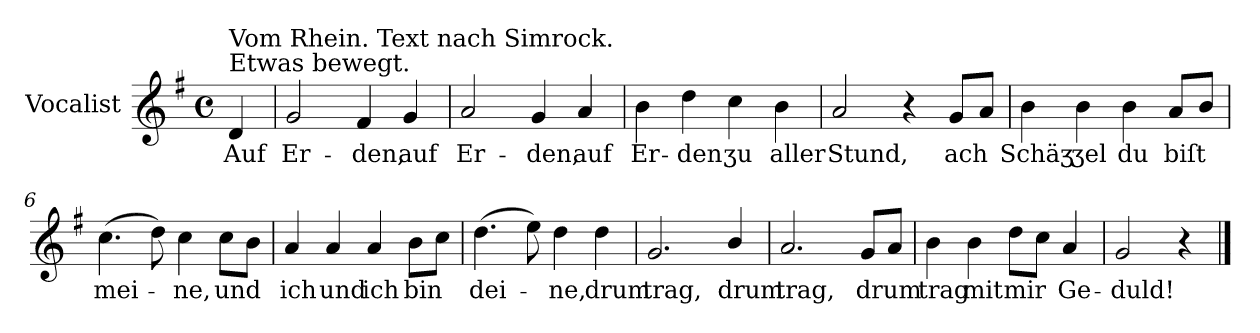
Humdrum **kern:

**kern	**text
*part1	*part1
*staff1	*staff1
*I"Vocalist	*
*k[f#]	*
*G:	*
*M4/4	*
*met(c)	*
=	=
!LO:TX:a:t=Etwas bewegt.	!
!LO:TX:a:t=Vom Rhein. Text nach Simrock.	!
4d	Auf
=1	=1
2g	Er-
4f#	-den,
4g	auf
=2	=2
2a	Er-
4g	-den,
4a	auf
=3	=3
4b	Er-
4dd	-den
4cc	ʒu
4b	aller
=4	=4
2a	Stund,
4r	.
8gL	ach
8aJ	.
=5	=5
4b	Schäʒ-
4b	-ʒel
4b	du
8aL	biſt
8bJ	.
=6	=6
(4.cc	mei-
8dd)	.
4cc	-ne,
8ccL	und
8bJ	.
=7	=7
4a	ich
4a	und
4a	ich
8bL	bin
8ccJ	.
=8	=8
(4.dd	dei-
8ee)	.
4dd	-ne,
4dd	drum
=9	=9
2.g	trag,
4b/	drum
=10	=10
2.a	trag,
8gL	drum
8aJ	.
=11	=11
4b	trag
4b	mit
8ddL	mir
8ccJ	.
4a	Ge-
=12	=12
2g	-duld!
4r	.
==	==
*-	*-
